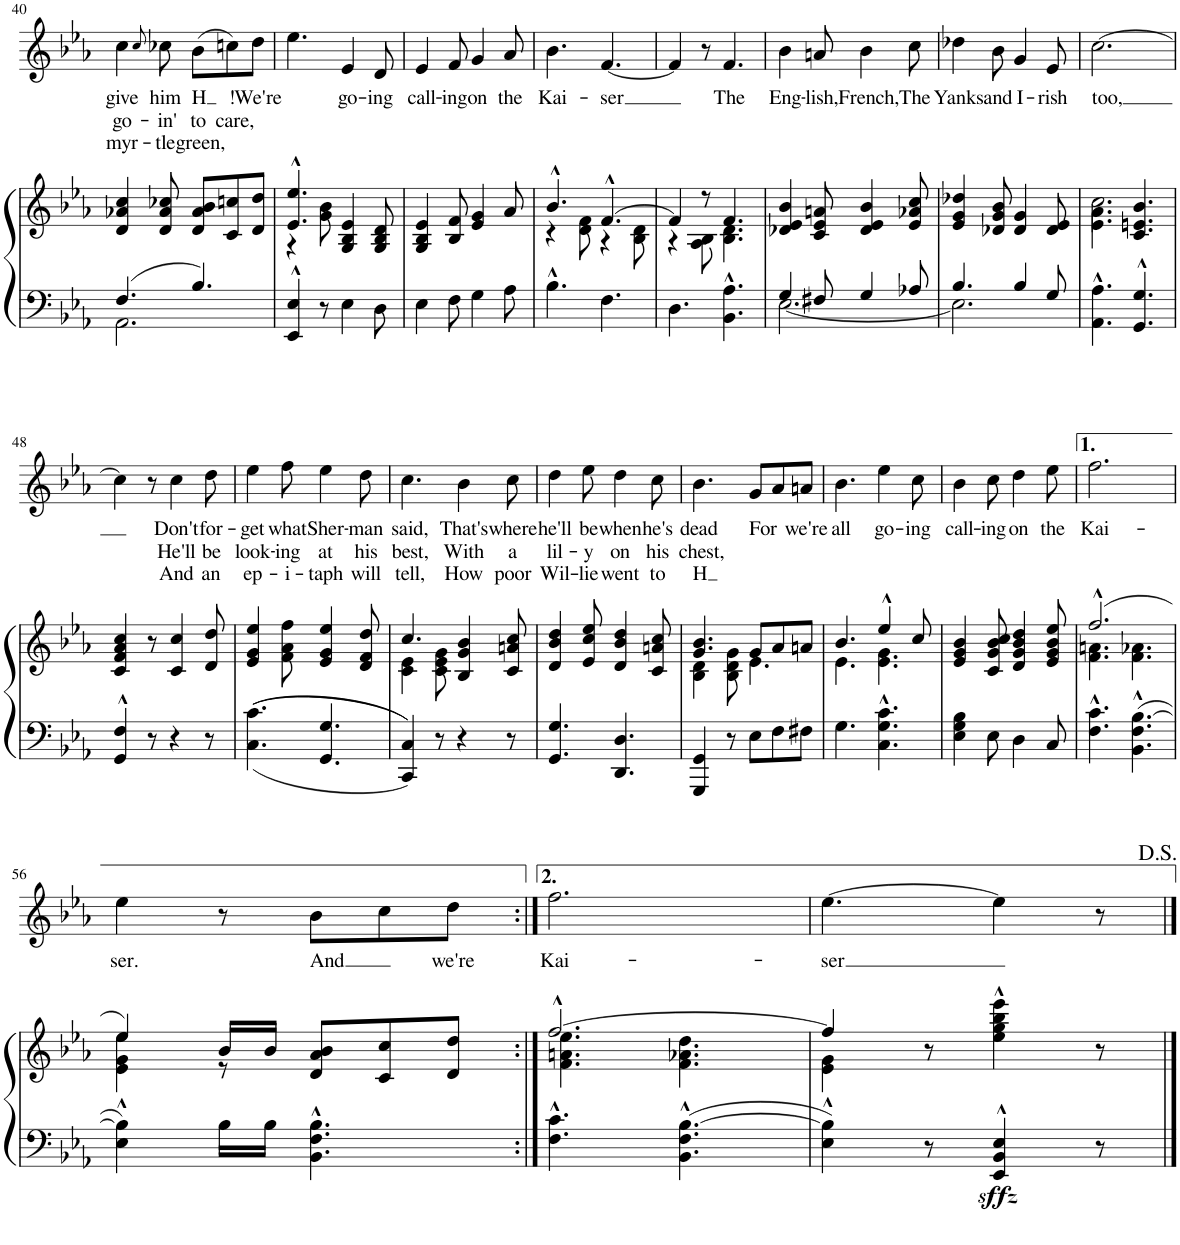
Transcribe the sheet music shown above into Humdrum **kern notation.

**kern	**kern	**dynam	**kern	**text	**text	**text
*part2	*part2	*part2	*part1	*part1	*part1	*part1
*staff3	*staff2	*staff2/3	*staff1	*staff1	*staff1	*staff1
*I"Piano	*	*	*I"Voice	*	*	*
*I'Pno	*	*	*	*	*	*
!!LO:PB:g=z
*clefF4	*clefG2	*	*clefG2	*	*	*
*k[b-e-a-]	*k[b-e-a-]	*	*k[b-e-a-]	*	*	*
*M6/8	*M6/8	*	*M6/8	*	*	*
=40	=40	=40	=40	=40	=40	=40
*^	*	*	*	*	*	*
!	!	!	!	!	!LO:LY:b	!LO:LY:b	!LO:LY:b
4.F/	2.AA-\	4d/ 4a-X/ 4cc/	.	4cc\	give	go-	myr-
.	.	.	.	8qcc/	.	.	.
!	!	!	!	!	!LO:LY:b	!LO:LY:b	!LO:LY:b
.	.	8d/ 8a-/ 8cc-X/	.	8cc-X\	him	-in'	-tle
!	!	!	!	!	!LO:LY:b	!LO:LY:b	!LO:LY:b
4.B-/	.	8d/ 8a-/ 8b-/L	.	(8b-\L	H	to	green,
!	!	!	!	!	!LO:LY:b	!LO:LY:b	!
.	.	8c/ 8ccn/	.	8ccn\)	\!	care,	.
!	!	!	!	!	!LO:LY:b	!	!
.	.	8d/ 8dd/J	.	8dd\J	We're	.	.
*v	*v	*	*	*	*	*	*
=41	=41	=41	=41	=41	=41	=41
*	*^	*	*	*	*	*
4EE-/^^ 4E-/^^	4.e-/^^ 4.ee-/^^	4r	.	4.ee-\	.	.	.
8r	.	8g\ 8b-\	.	.	.	.	.
!	!	!	!	!	!LO:LY:b	!	!
4E-\	4G/ 4B-/ 4e-/	4.ryy	.	4e-/	go-	.	.
!	!	!	!	!	!LO:LY:b	!	!
8D\	8G/ 8B-/ 8d/	.	.	8d/	-ing	.	.
*	*v	*v	*	*	*	*	*
=42	=42	=42	=42	=42	=42	=42
!	!	!	!	!LO:LY:b	!	!
4E-\	4G/ 4B-/ 4e-/	.	4e-/	call-	.	.
!	!	!	!	!LO:LY:b	!	!
8F\	8B-/ 8f/	.	8f/	-ing	.	.
!	!	!	!	!LO:LY:b	!	!
4G\	4e-/ 4g/	.	4g/	on	.	.
!	!	!	!	!LO:LY:b	!	!
8A-\	8a-/	.	8a-/	the	.	.
=43	=43	=43	=43	=43	=43	=43
*	*^	*	*	*	*	*
!	!	!	!	!	!LO:LY:b	!	!
4.B-^^\	4.b-^^/	4r	.	4.b-\	Kai-	.	.
.	.	8d\ 8f\	.	.	.	.	.
!	!	!	!	!	!LO:LY:b	!	!
4.F\	[4.f^^/	4r	.	[4.f/	-ser	.	.
.	.	8B-\ 8d\	.	.	.	.	.
=44	=44	=44	=44	=44	=44	=44	=44
4.D\	4f/]	4r	.	4f/]	.	.	.
.	8r	8A-\ 8B-\	.	8r	.	.	.
!	!	!	!	!	!LO:LY:b	!	!
4.BB-\^^ 4.A-\^^	4.f/	4.B-\ 4.d\	.	4.f/	The	.	.
=45	=45	=45	=45	=45	=45	=45	=45
*^	*	*	*	*	*	*	*
!	!	!	!	!	!	!LO:LY:b	!	!
*	*	*v	*v	*	*	*	*	*
4G/	[2.E-\	4d-X/ 4e-/ 4b-/	.	4b-\	Eng-	.	.
!	!	!	!	!	!LO:LY:b	!	!
8F#X/	.	8c/ 8e-/ 8an/	.	8an/	-lish,	.	.
!	!	!	!	!	!LO:LY:b	!	!
4G/	.	4d-/ 4e-/ 4b-/	.	4b-\	French,	.	.
!	!	!	!	!	!LO:LY:b	!	!
8A-X/	.	8e-/ 8a-X/ 8cc/	.	8cc\	The	.	.
=46	=46	=46	=46	=46	=46	=46	=46
!	!	!	!	!	!LO:LY:b	!	!
4.B-/	2.E-\]	4e-/ 4g/ 4dd-X/	.	4dd-X\	Yanks	.	.
!	!	!	!	!	!LO:LY:b	!	!
.	.	8d-X/ 8g/ 8b-/	.	8b-\	and	.	.
!	!	!	!	!	!LO:LY:b	!	!
4B-/	.	4d-/ 4g/	.	4g/	I-	.	.
!	!	!	!	!	!LO:LY:b	!	!
8G/	.	8d-/ 8e-/	.	8e-/	-rish	.	.
*v	*v	*	*	*	*	*	*
=47	=47	=47	=47	=47	=47	=47
*	*^	*	*	*	*	*
!	!	!	!	!	!LO:LY:b	!	!
4.AA-\^^ 4.A-\^^	4.e-\ 4.a-\	2.cc\	.	[2.cc\	too,	.	.
4.GG/^^ 4.G/^^	4.c/ 4.en/ 4.b-/	.	.	.	.	.	.
*	*v	*v	*	*	*	*	*
!!LO:LB:g=z
=48	=48	=48	=48	=48	=48	=48
4GG/^^ 4F/^^	4c/ 4f/ 4a-/ 4cc/	.	4cc\]	.	.	.
8r	8r	.	8r	.	.	.
!	!	!	!	!LO:LY:b	!LO:LY:b	!LO:LY:b
4r	4c/ 4cc/	.	4cc\	Don't	He'll	And
!	!	!	!	!LO:LY:b	!LO:LY:b	!LO:LY:b
8r	8d/ 8dd/	.	8dd\	for-	be	an
=49	=49	=49	=49	=49	=49	=49
*^	*	*	*	*	*	*
!	!	!	!	!	!LO:LY:b	!LO:LY:b	!LO:LY:b
4.c\	4.C\	4e-/ 4g/ 4ee-/	.	4ee-\	-get	look-	ep-
!	!	!	!	!	!LO:LY:b	!LO:LY:b	!LO:LY:b
.	.	8f\ 8a-\ 8ff\	.	8ff\	what	-ing	-i-
!	!	!	!	!	!LO:LY:b	!LO:LY:b	!LO:LY:b
4.G/	4.GG/	4e-/ 4g/ 4ee-/	.	4ee-\	Sher-	at	-taph
!	!	!	!	!	!LO:LY:b	!LO:LY:b	!LO:LY:b
.	.	8d/ 8f/ 8dd/	.	8dd\	-man	his	will
=50	=50	=50	=50	=50	=50	=50	=50
*	*	*^	*	*	*	*	*
!	!	!	!	!	!	!LO:LY:b	!LO:LY:b	!LO:LY:b
4C/	4CC/	4.cc/	4c\ 4e-\	.	4.cc\	said,	best,	tell,
8r	2ryy	.	8c\ 8e-\ 8g\	.	.	.	.	.
!	!	!	!	!	!	!LO:LY:b	!LO:LY:b	!LO:LY:b
4r	.	4B-/ 4g/ 4b-/	4.ryy	.	4b-\	That's	With	How
!	!	!	!	!	!	!LO:LY:b	!LO:LY:b	!LO:LY:b
8r	.	8c/ 8an/ 8cc/	.	.	8cc\	where	a	poor
*v	*v	*	*	*	*	*	*	*
*	*v	*v	*	*	*	*	*
=51	=51	=51	=51	=51	=51	=51
!	!	!	!	!LO:LY:b	!LO:LY:b	!LO:LY:b
4.GG/ 4.G/	4d/ 4b-/ 4dd/	.	4dd\	he'll	lil-	Wil-
!	!	!	!	!LO:LY:b	!LO:LY:b	!LO:LY:b
.	8e-/ 8cc/ 8ee-/	.	8ee-\	be	-y	-lie
!	!	!	!	!LO:LY:b	!LO:LY:b	!LO:LY:b
4.DD/ 4.D/	4d/ 4b-/ 4dd/	.	4dd\	when	on	went
!	!	!	!	!LO:LY:b	!LO:LY:b	!LO:LY:b
.	8c/ 8an/ 8cc/	.	8cc\	he's	his	to
=52	=52	=52	=52	=52	=52	=52
*	*^	*	*	*	*	*
!	!	!	!	!	!LO:LY:b	!LO:LY:b	!LO:LY:b
4GGG/ 4GG/	4.g/ 4.b-/	4B-\ 4d\	.	4.b-\	dead	chest,	H
8r	.	8B-\ 8d\ 8g\	.	.	.	.	.
!	!	!	!	!	!LO:LY:b	!	!
8E-\L	8g/L	4.e-\	.	8g/L	For	.	.
8F\	8a-/	.	.	8a-/	.	.	.
!	!	!	!	!	!LO:LY:b	!	!
8F#X\J	8an/J	.	.	8an/J	we're	.	.
=53	=53	=53	=53	=53	=53	=53	=53
!	!	!	!	!	!LO:LY:b	!	!
4.G\	4.b-/	4.e-\	.	4.b-\	all	.	.
!	!	!	!	!	!LO:LY:b	!	!
4.C\^^ 4.G\^^ 4.c\^^	4ee-^^/	4.e-\ 4.g\	.	4ee-\	go-	.	.
!	!	!	!	!	!LO:LY:b	!	!
.	8cc/	.	.	8cc\	-ing	.	.
*	*v	*v	*	*	*	*	*
=54	=54	=54	=54	=54	=54	=54
!	!	!	!	!LO:LY:b	!	!
4E-\ 4G\ 4B-\	4e-/ 4g/ 4b-/	.	4b-\	call-	.	.
!	!	!	!	!LO:LY:b	!	!
8E-\	8c/ 8g/ 8b-/ 8cc/	.	8cc\	-ing	.	.
!	!	!	!	!LO:LY:b	!	!
4D\	4d/ 4g/ 4b-/ 4dd/	.	4dd\	on	.	.
!	!	!	!	!LO:LY:b	!	!
8C/	8e-/ 8g/ 8b-/ 8ee-/	.	8ee-\	the	.	.
=55	=55	=55	=55	=55	=55	=55
*	*^	*	*	*	*	*
!	!	!	!	!	!LO:LY:b	!	!
4.F\^^ 4.c\^^	(2.ff^^/	4.f\ 4.an\	.	2.ff\	Kai-	.	.
4.BB-\^^ 4.F\^^ [4.B-\^^	.	4.f\ 4.a-X\	.	.	.	.	.
!!LO:LB:g=z
=56	=56	=56	=56	=56	=56	=56	=56
!	!	!	!	!	!LO:LY:b	!	!
4E-\^^ 4B-\]^^	4ee-/)	4e-\ 4g\ 4ee-\	.	4ee-\	-ser.	.	.
16B-\LL	16b-/LL	8r	.	8r	.	.	.
16B-\JJ	16b-/JJ	.	.	.	.	.	.
!	!	!	!	!	!LO:LY:b	!	!
4.BB-\^^ 4.F\^^ 4.B-\^^	8d/ 8a-/ 8b-/L	4.ryy	.	8b-\L	And	.	.
.	8c/ 8cc/	.	.	8cc\	.	.	.
!	!	!	!	!	!LO:LY:b	!	!
.	8d/ 8dd/J	.	.	8dd\J	we're	.	.
=57:|!	=57:|!	=57:|!	=57:|!	=57:|!	=57:|!	=57:|!	=57:|!
!	!	!	!	!	!LO:LY:b	!	!
4.F\^^ 4.c\^^	[2.ff^^/	4.f\ 4.an\ 4.ee-\	.	2.ff\	Kai-	.	.
4.BB-\^^ 4.F\^^ [4.B-\^^	.	4.f\ 4.a-X\ 4.dd\	.	.	.	.	.
=58	=58	=58	=58	=58	=58	=58	=58
!	!	!	!	!	!LO:LY:b	!	!
4E-\^^ 4B-\]^^	4ff/]	4e-\ 4g\	.	[4.ee-\	-ser	.	.
8r	8r	2ryy	.	.	.	.	.
!	!	!	!LO:DY:b=2	!	!	!	!
4EE-/^^ 4BB-/^^ 4E-/^^	4ee-\^^ 4gg\^^ 4bb-\^^ 4eee-\^^	.	sffz	4ee-\]	.	.	.
8r	8r	.	.	8r	.	.	.
*	*v	*v	*	*	*	*	*
==	==	==	==	==	==	==
*-	*-	*-	*-	*-	*-	*-
